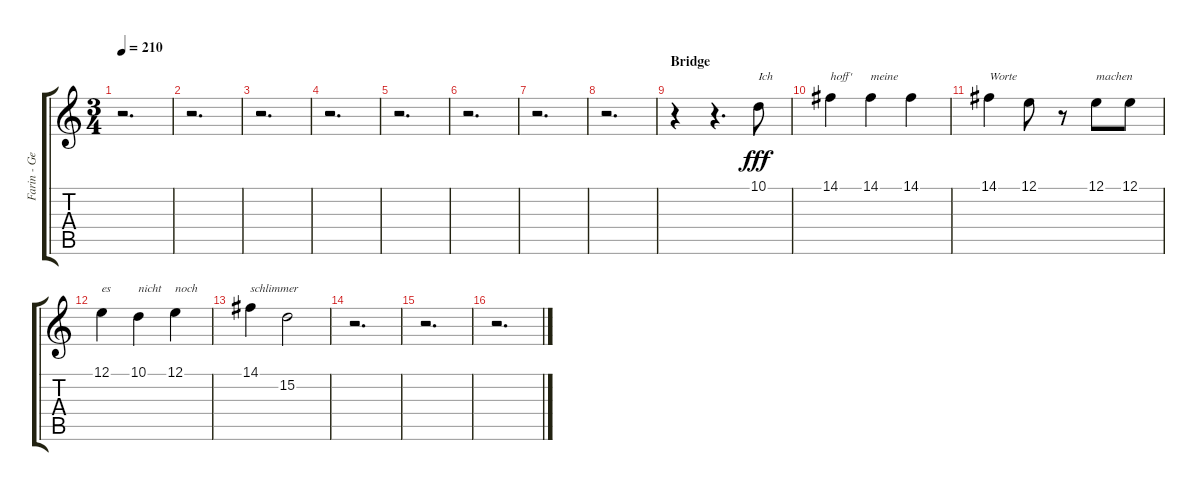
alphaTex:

\track ("Farin - Gesang" "Farin - Ge") {instrument lead6voice}
\staff {score tabs}
\tuning (E4 B3 G3 D3 A2 E2) {hide}
\ts (3 4)
\tempo 210
\clef g2
\ks c
r.2{d dy fff} |
r.2{d} |
r.2{d} |
r.2{d} |
r.2{d} |
r.2{d} |
r.2{d} |
r.2{d} |
\section ("" "Bridge")
r.4 r.4{d} 10.1.8{txt "Ich"} |
14.1.4{txt "hoff'"} 14.1.4{txt "meine"} 14.1.4 |
14.1.4{txt "Worte"} 12.1.8 r.8 12.1.8{txt "machen"} 12.1.8 |
12.1.4{txt "es"} 10.1.4{txt "nicht"} 12.1.4{txt "noch"} |
14.1.4{txt "schlimmer"} 15.2.2 |
r.2{d} |
r.2{d} |
r.2{d}
